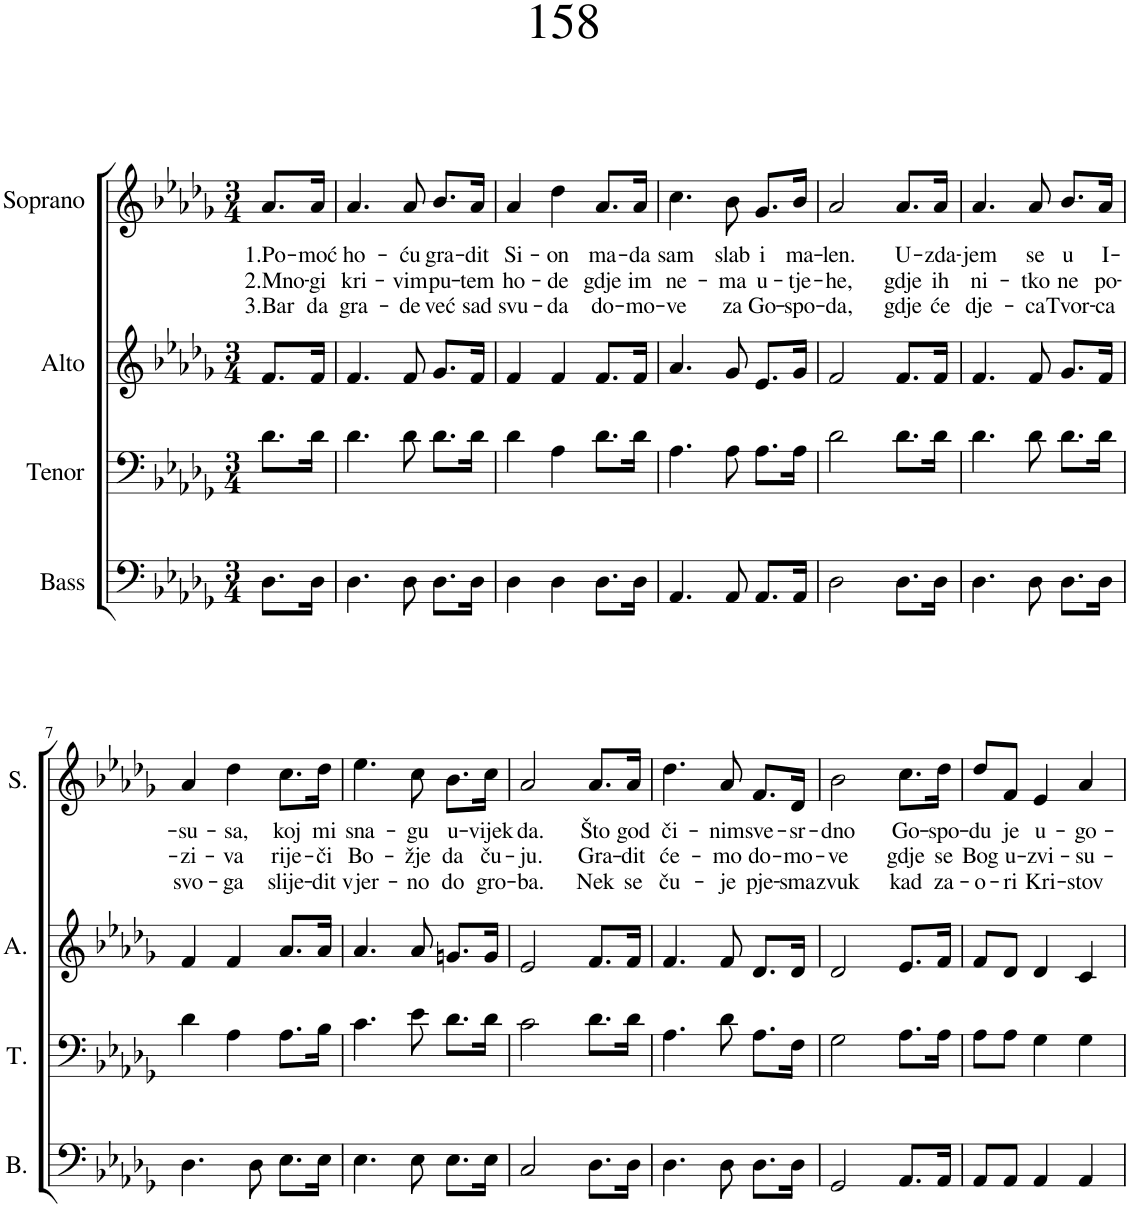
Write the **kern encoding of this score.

**kern	**kern	**kern	**kern	**text	**text	**text
*part4	*part3	*part2	*part1	*part1	*part1	*part1
*staff4	*staff3	*staff2	*staff1	*staff1	*staff1	*staff1
*I"Bass	*I"Tenor	*I"Alto	*I"Soprano	*	*	*
*I'B.	*I'T.	*I'A.	*I'S.	*	*	*
*clefF4	*clefF4	*clefG2	*clefG2	*	*	*
*k[b-e-a-d-g-]	*k[b-e-a-d-g-]	*k[b-e-a-d-g-]	*k[b-e-a-d-g-]	*	*	*
*M3/4	*M3/4	*M3/4	*M3/4	*	*	*
=1	=1	=1	=1	=1	=1	=1
!	!	!	!	!LO:LY:b	!LO:LY:b	!LO:LY:b
8.D-\L	8.d-\L	8.f/L	8.a-/L	1.Po-	2.Mno-	3.Bar
!	!	!	!	!LO:LY:b	!LO:LY:b	!LO:LY:b
16D-\Jk	16d-\Jk	16f/Jk	16a-/Jk	-moć	-gi	da
=2	=2	=2	=2	=2	=2	=2
!	!	!	!	!LO:LY:b	!LO:LY:b	!LO:LY:b
4.D-\	4.d-\	4.f/	4.a-/	ho-	kri-	gra-
!	!	!	!	!LO:LY:b	!LO:LY:b	!LO:LY:b
8D-\	8d-\	8f/	8a-/	-ću	-vim	-de
!	!	!	!	!LO:LY:b	!LO:LY:b	!LO:LY:b
8.D-\L	8.d-\L	8.g-/L	8.b-/L	gra-	pu-	već
!	!	!	!	!LO:LY:b	!LO:LY:b	!LO:LY:b
16D-\Jk	16d-\Jk	16f/Jk	16a-/Jk	-dit	-tem	sad
=3	=3	=3	=3	=3	=3	=3
!	!	!	!	!LO:LY:b	!LO:LY:b	!LO:LY:b
4D-\	4d-\	4f/	4a-/	Si-	ho-	svu-
!	!	!	!	!LO:LY:b	!LO:LY:b	!LO:LY:b
4D-\	4A-\	4f/	4dd-\	-on	-de	-da
!	!	!	!	!LO:LY:b	!LO:LY:b	!LO:LY:b
8.D-\L	8.d-\L	8.f/L	8.a-/L	ma-	gdje	do-
!	!	!	!	!LO:LY:b	!LO:LY:b	!LO:LY:b
16D-\Jk	16d-\Jk	16f/Jk	16a-/Jk	-da	im	-mo-
=4	=4	=4	=4	=4	=4	=4
!	!	!	!	!LO:LY:b	!LO:LY:b	!LO:LY:b
4.AA-/	4.A-\	4.a-/	4.cc\	sam	ne-	-ve
!	!	!	!	!LO:LY:b	!LO:LY:b	!LO:LY:b
8AA-/	8A-\	8g-/	8b-\	slab	-ma	za
!	!	!	!	!LO:LY:b	!LO:LY:b	!LO:LY:b
8.AA-/L	8.A-\L	8.e-/L	8.g-/L	i	u-	Go-
!	!	!	!	!LO:LY:b	!LO:LY:b	!LO:LY:b
16AA-/Jk	16A-\Jk	16g-/Jk	16b-/Jk	ma-	-tje-	-spo-
=5	=5	=5	=5	=5	=5	=5
!	!	!	!	!LO:LY:b	!LO:LY:b	!LO:LY:b
2D-\	2d-\	2f/	2a-/	-len.	-he,	-da,
!	!	!	!	!LO:LY:b	!LO:LY:b	!LO:LY:b
8.D-\L	8.d-\L	8.f/L	8.a-/L	U-	gdje	gdje
!	!	!	!	!LO:LY:b	!LO:LY:b	!LO:LY:b
16D-\Jk	16d-\Jk	16f/Jk	16a-/Jk	-zda-	ih	će
=6	=6	=6	=6	=6	=6	=6
!	!	!	!	!LO:LY:b	!LO:LY:b	!LO:LY:b
4.D-\	4.d-\	4.f/	4.a-/	-jem	ni-	dje-
!	!	!	!	!LO:LY:b	!LO:LY:b	!LO:LY:b
8D-\	8d-\	8f/	8a-/	se	-tko	-ca
!	!	!	!	!LO:LY:b	!LO:LY:b	!LO:LY:b
8.D-\L	8.d-\L	8.g-/L	8.b-/L	u	ne	Tvor-
!	!	!	!	!LO:LY:b	!LO:LY:b	!LO:LY:b
16D-\Jk	16d-\Jk	16f/Jk	16a-/Jk	I-	po-	-ca
!!LO:LB:g=z
=7	=7	=7	=7	=7	=7	=7
!	!	!	!	!LO:LY:b	!LO:LY:b	!LO:LY:b
4.D-\	4d-\	4f/	4a-/	-su-	-zi-	svo-
!	!	!	!	!LO:LY:b	!LO:LY:b	!LO:LY:b
.	4A-\	4f/	4dd-\	-sa,	-va	-ga
8D-\	.	.	.	.	.	.
!	!	!	!	!LO:LY:b	!LO:LY:b	!LO:LY:b
8.E-\L	8.A-\L	8.a-/L	8.cc\L	koj	rije-	slije-
!	!	!	!	!LO:LY:b	!LO:LY:b	!LO:LY:b
16E-\Jk	16B-\Jk	16a-/Jk	16dd-\Jk	mi	-či	-dit
=8	=8	=8	=8	=8	=8	=8
!	!	!	!	!LO:LY:b	!LO:LY:b	!LO:LY:b
4.E-\	4.c\	4.a-/	4.ee-\	sna-	Bo-	vjer-
!	!	!	!	!LO:LY:b	!LO:LY:b	!LO:LY:b
8E-\	8e-\	8a-/	8cc\	-gu	-žje	-no
!	!	!	!	!LO:LY:b	!LO:LY:b	!LO:LY:b
8.E-\L	8.d-\L	8.gn/L	8.b-\L	u-	da	do
!	!	!	!	!LO:LY:b	!LO:LY:b	!LO:LY:b
16E-\Jk	16d-\Jk	16g/Jk	16cc\Jk	-vijek	ču-	gro-
=9	=9	=9	=9	=9	=9	=9
!	!	!	!	!LO:LY:b	!LO:LY:b	!LO:LY:b
2C/	2c\	2e-/	2a-/	da.	-ju.	-ba.
!	!	!	!	!LO:LY:b	!LO:LY:b	!LO:LY:b
8.D-\L	8.d-\L	8.f/L	8.a-/L	Što	Gra-	Nek
!	!	!	!	!LO:LY:b	!LO:LY:b	!LO:LY:b
16D-\Jk	16d-\Jk	16f/Jk	16a-/Jk	god	-dit	se
=10	=10	=10	=10	=10	=10	=10
!	!	!	!	!LO:LY:b	!LO:LY:b	!LO:LY:b
4.D-\	4.A-\	4.f/	4.dd-\	či-	će-	ču-
!	!	!	!	!LO:LY:b	!LO:LY:b	!LO:LY:b
8D-\	8d-\	8f/	8a-/	-nim	-mo	-je
!	!	!	!	!LO:LY:b	!LO:LY:b	!LO:LY:b
8.D-\L	8.A-\L	8.d-/L	8.f/L	sve-	do-	pje-
!	!	!	!	!LO:LY:b	!LO:LY:b	!LO:LY:b
16D-\Jk	16F\Jk	16d-/Jk	16d-/Jk	-sr-	-mo-	-sma
=11	=11	=11	=11	=11	=11	=11
!	!	!	!	!LO:LY:b	!LO:LY:b	!LO:LY:b
2GG-/	2G-\	2d-/	2b-\	-dno	-ve	zvuk
!	!	!	!	!LO:LY:b	!LO:LY:b	!LO:LY:b
8.AA-/L	8.A-\L	8.e-/L	8.cc\L	Go-	gdje	kad
!	!	!	!	!LO:LY:b	!LO:LY:b	!LO:LY:b
16AA-/Jk	16A-\Jk	16f/Jk	16dd-\Jk	-spo-	se	za-
=12	=12	=12	=12	=12	=12	=12
!	!	!	!	!LO:LY:b	!LO:LY:b	!LO:LY:b
8AA-/L	8A-\L	8f/L	8dd-/L	-du	Bog	-o-
!	!	!	!	!LO:LY:b	!LO:LY:b	!LO:LY:b
8AA-/J	8A-\J	8d-/J	8f/J	je	u-	-ri
!	!	!	!	!LO:LY:b	!LO:LY:b	!LO:LY:b
4AA-/	4G-\	4d-/	4e-/	u-	-zvi-	Kri-
!	!	!	!	!LO:LY:b	!LO:LY:b	!LO:LY:b
4AA-/	4G-\	4c/	4a-/	-go-	-su-	-stov
=	=	=	=	=	=	=
*-	*-	*-	*-	*-	*-	*-
